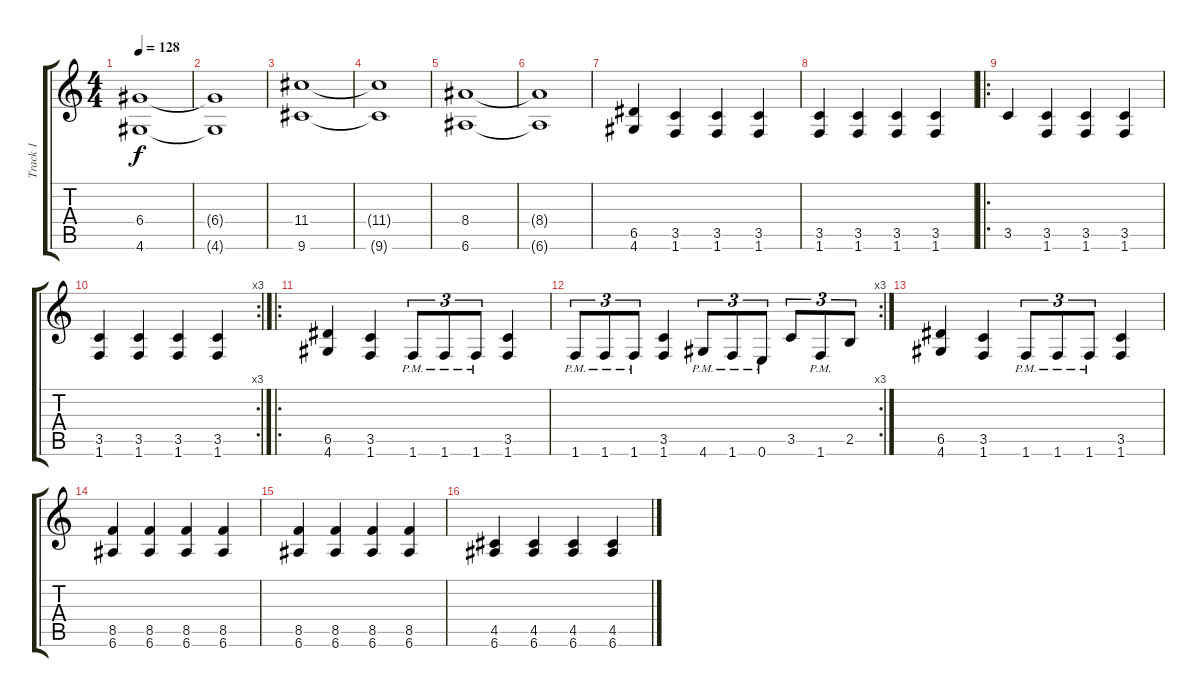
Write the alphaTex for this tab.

\track ("Track 1" "Track 1") {instrument distortionguitar}
\staff {score tabs}
\tuning (E4 B3 G3 D3 A2 E2) {hide}
\ts (4 4)
\tempo 128
\clef g2
\ks c
(6.4 4.6).1{dy f} |
(6.4{t} 4.6{t}).1 |
(11.4 9.6).1 |
(11.4{t} 9.6{t}).1 |
(8.4 6.6).1 |
(8.4{t} 6.6{t}).1 |
(6.5 4.6).4 (3.5 1.6).4 (3.5 1.6).4 (3.5 1.6).4 |
(3.5 1.6).4 (3.5 1.6).4 (3.5 1.6).4 (3.5 1.6).4 |
\ro
3.5.4 (3.5 1.6).4 (3.5 1.6).4 (3.5 1.6).4 |
\rc 3
(3.5 1.6).4 (3.5 1.6).4 (3.5 1.6).4 (3.5 1.6).4 |
\ro
(6.5 4.6).4 (3.5 1.6).4 1.6{pm}.8{tu (3 2)} 1.6{pm}.8{tu (3 2)} 1.6{pm}.8{tu (3 2)} (3.5 1.6).4 |
\rc 3
1.6{pm}.8{tu (3 2)} 1.6{pm}.8{tu (3 2)} 1.6{pm}.8{tu (3 2)} (3.5 1.6).4 4.6{pm}.8{tu (3 2)} 1.6{pm}.8{tu (3 2)} 0.6{pm}.8{tu (3 2)} 3.5.8{tu (3 2)} 1.6{pm}.8{tu (3 2)} 2.5.8{tu (3 2)} |
(6.5 4.6).4 (3.5 1.6).4 1.6{pm}.8{tu (3 2)} 1.6{pm}.8{tu (3 2)} 1.6{pm}.8{tu (3 2)} (3.5 1.6).4 |
(8.5 6.6).4 (8.5 6.6).4 (8.5 6.6).4 (8.5 6.6).4 |
(8.5 6.6).4 (8.5 6.6).4 (8.5 6.6).4 (8.5 6.6).4 |
(4.5 6.6).4 (4.5 6.6).4 (4.5 6.6).4 (4.5 6.6).4
